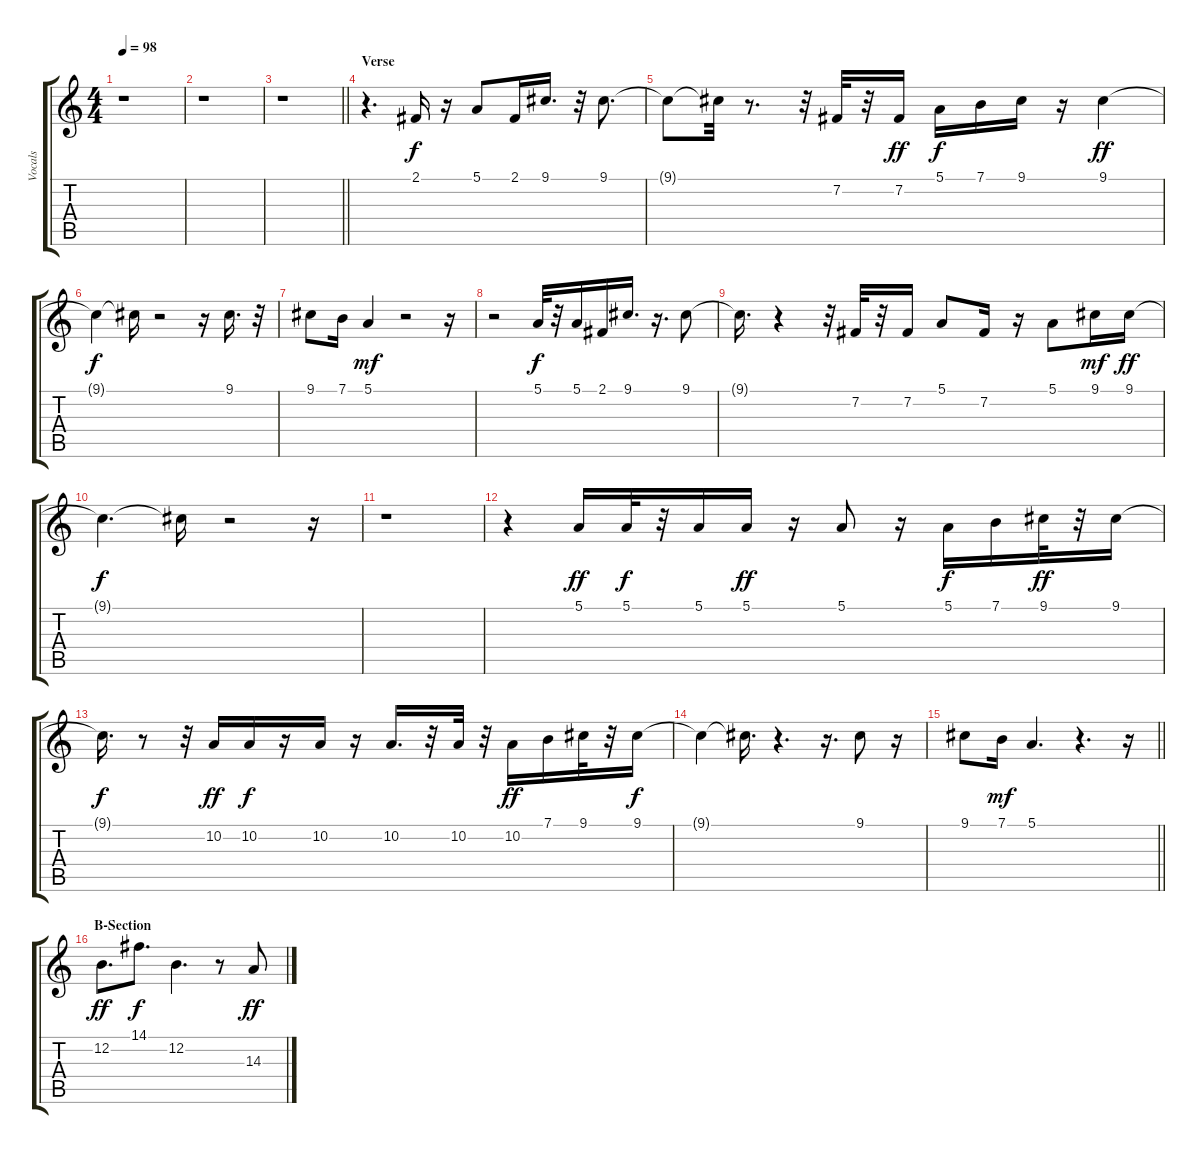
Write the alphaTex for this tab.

\track ("Vocals" "Vocals") {instrument rockorgan}
\staff {score tabs}
\tuning (E4 B3 G3 D3 A2 E2) {hide}
\ts (4 4)
\tempo 98
\clef g2
\ks c
r.1{dy f} |
r.1 |
\barLineRight lightlight
r.1 |
\section ("" "Verse")
r.4{d} 2.1.16 r.16 5.1.8 2.1.16 9.1.16{d} r.32 9.1.8{d} |
9.1{t}.8 9.1{t}.32 r.8{d} r.32 7.2.32 r.32 7.2.16{dy ff} 5.1.16{dy f} 7.1.16 9.1.16 r.16 9.1.4{dy ff} |
9.1{t}.4{dy f} 9.1{t}.16 r.2 r.16 9.1.16{d} r.32 |
9.1.8 7.1.16 5.1.4{dy mf} r.2 r.16 |
r.2 5.1.32{dy f} r.32 5.1.16 2.1.16 9.1.16{d} r.16{d} 9.1.8 |
9.1{t}.16{d} r.4 r.32 7.2.32 r.32 7.2.16 5.1.8 7.2.16 r.16 5.1.8 9.1.16{dy mf} 9.1.16{dy ff} |
9.1{t}.4{d dy f} 9.1{t}.16 r.2 r.16 |
r.1 |
r.4 5.1.16{dy ff} 5.1.32{dy f} r.32 5.1.16 5.1.16{dy ff} r.16 5.1.8 r.16 5.1.16{dy f} 7.1.16 9.1.32{dy ff} r.32 9.1.16 |
9.1{t}.16{d dy f} r.8 r.32 10.2.16{dy ff} 10.2.16{dy f} r.16 10.2.16 r.16 10.2.16{d} r.32 10.2.32 r.32 10.2.16{dy ff} 7.1.16 9.1.32 r.32 9.1.16{dy f} |
9.1{t}.4 9.1{t}.16{d} r.4{d} r.16{d} 9.1.8 r.16 |
\barLineRight lightlight
9.1.8 7.1.16{dy mf} 5.1.4{d} r.4{d} r.16 |
\section ("" "B-Section")
12.2.8{d dy ff} 14.1.8{d dy f} 12.2.4{d} r.8 14.3.8{dy ff}
